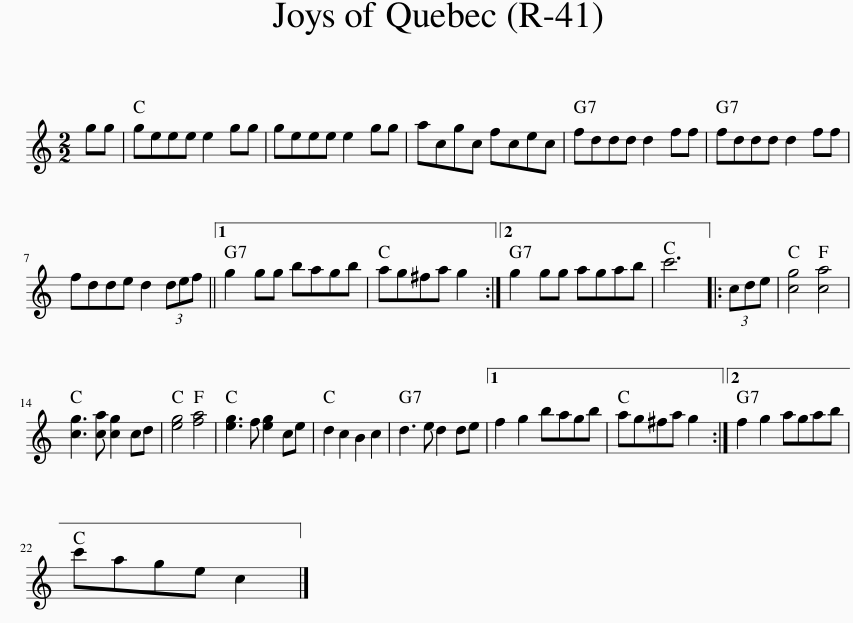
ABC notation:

X:1
L:1/8
M:2/2
I:linebreak $
K:C
V:1 treble
V:1
 gg | geee e2 gg | geee e2 gg | acgc fcec | fddd d2 ff | %5
 fddd d2 ff |$ fdde d2 (3def ||1 g2 gg bagb | ag^fa g2 :|2 g2 gg agab | %10
 c'6 |: (3cde | [cg]4 [ca]4 |$ [cg]3 [ca] [cg]2 cd | [eg]4 [fa]4 | %15
 [eg]3 f [eg]2 ce | d2 c2 B2 c2 | d3 e d2 de |1 f2 g2 bagb | ag^fa g2 :|2 %20
 f2 g2 agab |$ c'age c2 |] %22
